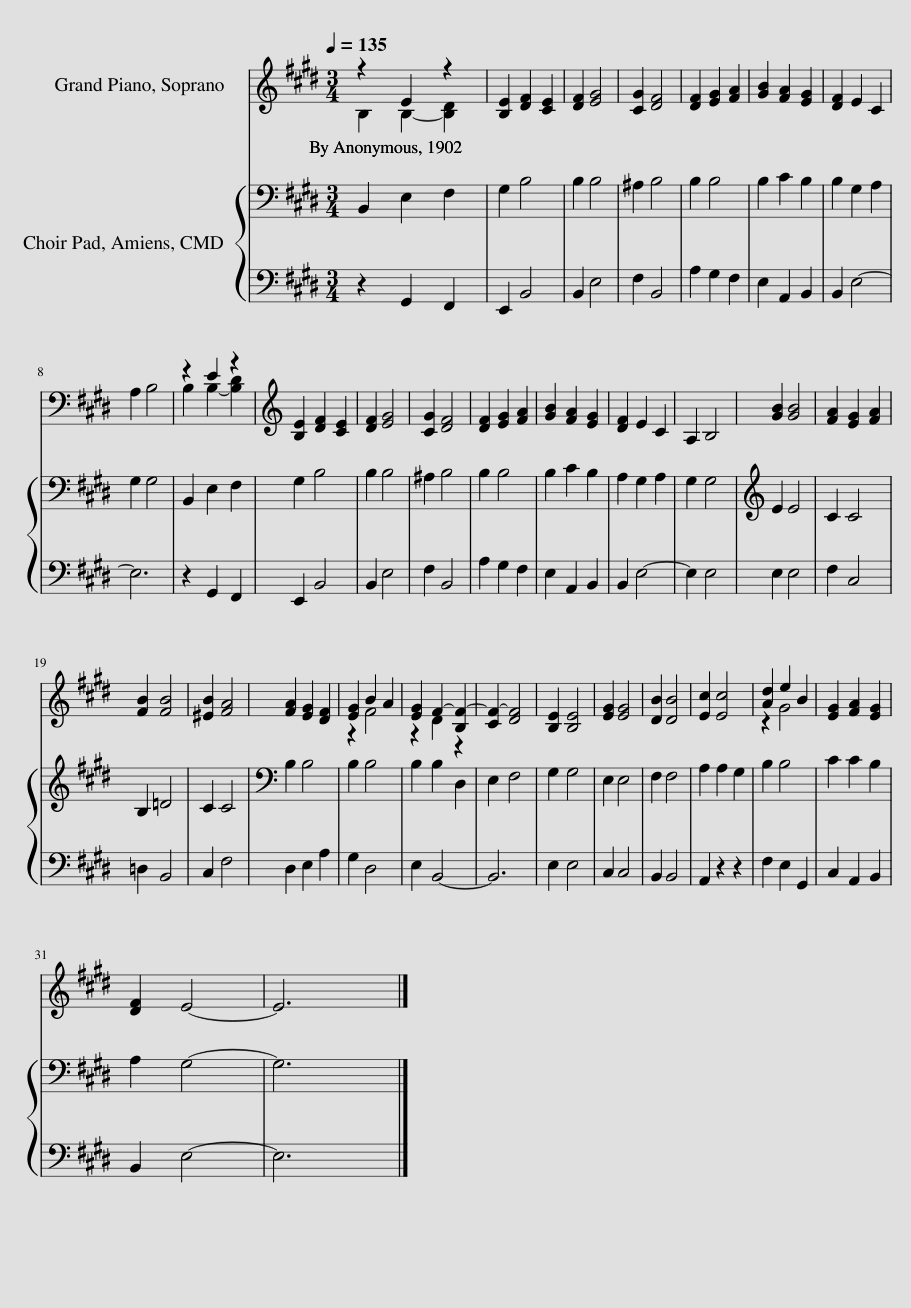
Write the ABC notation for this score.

X:1
%%score ( 1 2 ) { 3 | 4 }
L:1/8
Q:1/4=135
M:3/4
I:linebreak $
K:E
V:1 treble
V:2 treble
V:3 bass
V:4 bass
V:1
 z2 E2 z2 | [B,E]2 [DF]2 [CE]2 | [DF]2 [EG]4 | [CG]2 [DF]4 | [DF]2 [EG]2 [FA]2 | %5
 [GB]2 [FA]2 [EG]2 | [DF]2 E2 C2 |$ A,2 B,4 | z2 E2 z2 | [B,E]2 [DF]2 [CE]2 | %10
 [DF]2 [EG]4 | [CG]2 [DF]4 | [DF]2 [EG]2 [FA]2 | [GB]2 [FA]2 [EG]2 | [DF]2 E2 C2 | %15
 A,2 B,4 | [GB]2 [GB]4 | [FA]2 [EG]2 [FA]2 |$ [FB]2 [FB]4 | [^EB]2 [FA]4 | %20
 [FA]2 [EG]2 [DF]2 | [EG]2 B2 A2 | [EG]2 F2- [B,F-]2 | [CF-]2 [DF]4 | [B,E]2 [B,E]4 | %25
 [EG]2 [EG]4 | [DB]2 [DB]4 | [Ec]2 [Ec]4 | [Ad]2 e2 B2 | [EG]2 [FA]2 [EG]2 |$ %30
 [DF]2 E4- | E6 |] %32
V:2
 B,2 B,2- [B,D]2 | x6 | x6 | x6 | x6 | %5
 x6 | x6 |$ x6 | B,2 B,2- [B,D]2 | x6 | %10
 x6 | x6 | x6 | x6 | x6 | %15
 x6 | x6 | x6 |$ x6 | x6 | %20
 x6 | z2 F4 | z2 D2 z2 | x6 | x6 | %25
 x6 | x6 | x6 | z2 G4 | x6 |$ %30
 x6 | x6 |] %32
V:3
 B,,2 E,2 F,2 | G,2 B,4 | B,2 B,4 | ^A,2 B,4 | B,2 B,4 | %5
 B,2 C2 B,2 | B,2 G,2 A,2 |$ G,2 G,4 | B,,2 E,2 F,2 | G,2 B,4 | %10
 B,2 B,4 | ^A,2 B,4 | B,2 B,4 | B,2 C2 B,2 | A,2 G,2 A,2 | %15
 G,2 G,4 | E2 E4 | C2 C4 |$ B,2 =D4 | C2 C4 | %20
 B,2 B,4 | B,2 B,4 | B,2 B,2 D,2 | E,2 F,4 | G,2 G,4 | %25
 E,2 E,4 | F,2 F,4 | A,2 A,2 G,2 | B,2 B,4 | C2 C2 B,2 |$ %30
 A,2 G,4- | G,6 |] %32
V:4
 z2 G,,2 F,,2 | E,,2 B,,4 | B,,2 E,4 | F,2 B,,4 | A,2 G,2 F,2 | %5
 E,2 A,,2 B,,2 | B,,2 E,4- |$ E,6 | z2 G,,2 F,,2 | E,,2 B,,4 | %10
 B,,2 E,4 | F,2 B,,4 | A,2 G,2 F,2 | E,2 A,,2 B,,2 | B,,2 E,4- | %15
 E,2 E,4 | E,2 E,4 | F,2 C,4 |$ =D,2 B,,4 | C,2 F,4 | %20
 D,2 E,2 A,2 | G,2 D,4 | E,2 B,,4- | B,,6 | E,2 E,4 | %25
 C,2 C,4 | B,,2 B,,4 | A,,2 z2 z2 | F,2 E,2 G,,2 | C,2 A,,2 B,,2 |$ %30
 B,,2 E,4- | E,6 |] %32
